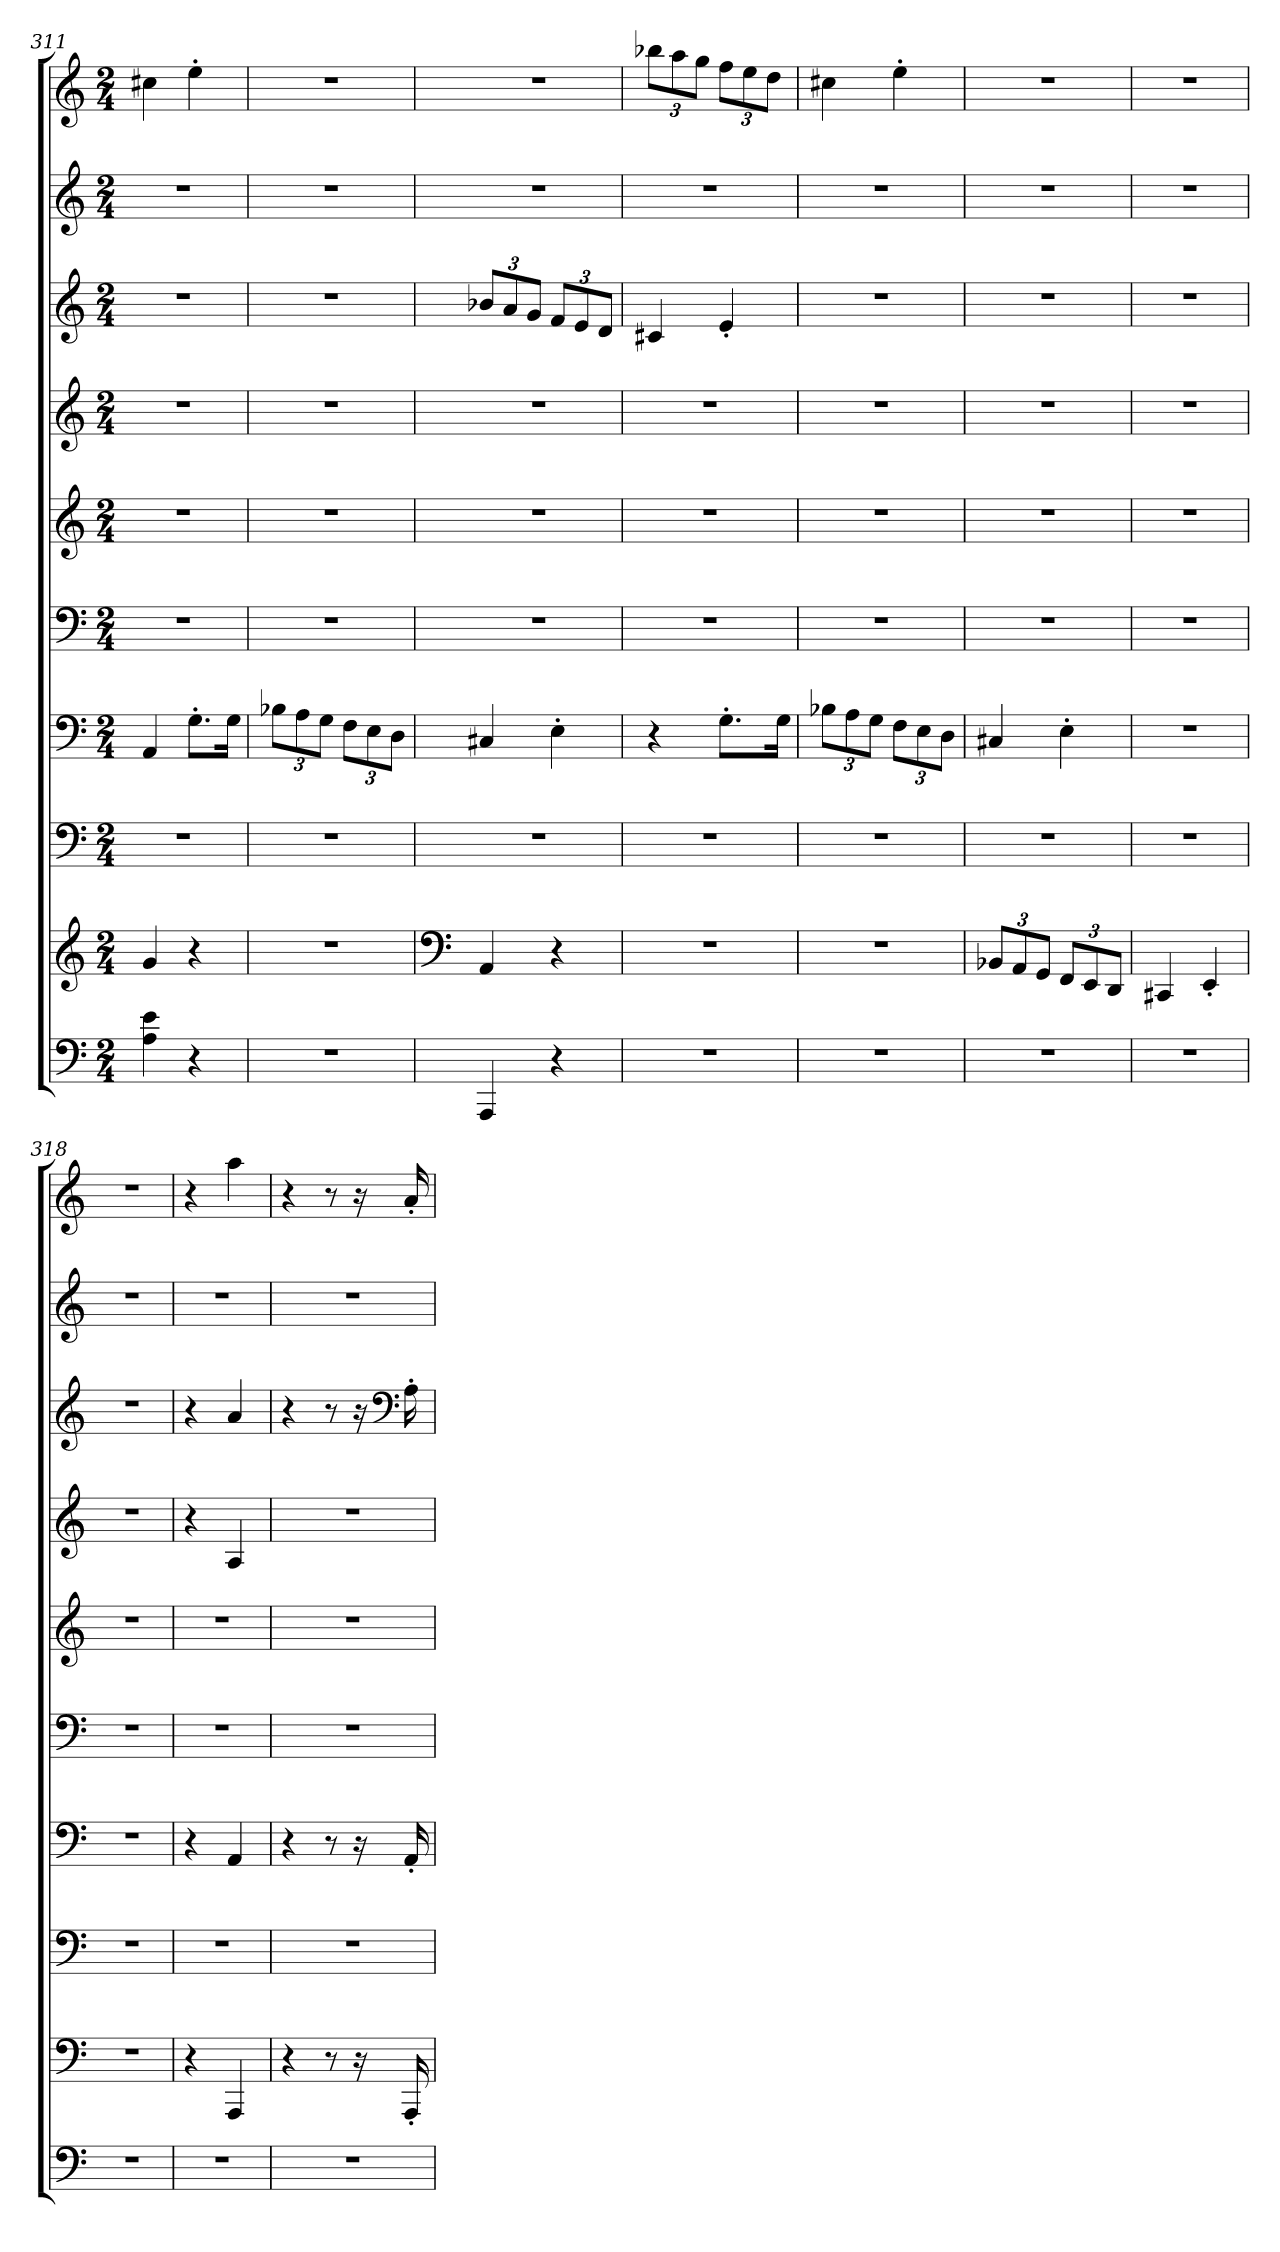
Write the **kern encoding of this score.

**kern	**kern	**kern	**kern	**kern	**kern	**kern	**kern	**kern	**kern
*part5	*part5	*part4	*part4	*part3	*part3	*part2	*part2	*part1	*part1
*staff10	*staff9	*staff8	*staff7	*staff6	*staff5	*staff4	*staff3	*staff2	*staff1
*clefF4	*clefG2	*clefF4	*clefF4	*clefF4	*clefG2	*clefG2	*clefG2	*clefG2	*clefG2
*k[]	*k[]	*k[]	*k[]	*k[]	*k[]	*k[]	*k[]	*k[]	*k[]
*M2/4	*M2/4	*M2/4	*M2/4	*M2/4	*M2/4	*M2/4	*M2/4	*M2/4	*M2/4
*MM136	*MM136	*MM136	*MM136	*MM136	*MM136	*MM136	*MM136	*MM136	*MM136
=311	=311	=311	=311	=311	=311	=311	=311	=311	=311
4A\ 4e\	4g/	2r	4AA/	2r	2r	2r	2r	2r	4cc#X\
4r	4r	.	8.G'\L	.	.	.	.	.	4ee'\
.	.	.	16G\Jk	.	.	.	.	.	.
!!LO:PB:g=z
=312	=312	=312	=312	=312	=312	=312	=312	=312	=312
*	*	*	*Xbrackettup	*	*	*	*	*	*
*	*	*	*	*	*	*	*	*	*MM136
2r	2r	2r	12B-X\L	2r	2r	2r	2r	2r	2r
.	.	.	12A\	.	.	.	.	.	.
.	.	.	12G\J	.	.	.	.	.	.
.	.	.	12F\L	.	.	.	.	.	.
.	.	.	12E\	.	.	.	.	.	.
.	.	.	12D\J	.	.	.	.	.	.
=313	=313	=313	=313	=313	=313	=313	=313	=313	=313
*	*clefF4	*	*	*	*	*	*	*	*
*	*	*	*	*	*	*	*Xbrackettup	*	*
*	*	*	*	*	*	*	*	*	*MM136
4AAA/	4AA/	2r	4C#X/	2r	2r	2r	12b-X/L	2r	2r
.	.	.	.	.	.	.	12a/	.	.
.	.	.	.	.	.	.	12g/J	.	.
4r	4r	.	4E'\	.	.	.	12f/L	.	.
.	.	.	.	.	.	.	12e/	.	.
.	.	.	.	.	.	.	12d/J	.	.
=314	=314	=314	=314	=314	=314	=314	=314	=314	=314
*	*	*	*	*	*	*	*	*	*Xbrackettup
*	*	*	*	*	*	*	*	*	*MM136
2r	2r	2r	4r	2r	2r	2r	4c#X/	2r	12bb-X\L
.	.	.	.	.	.	.	.	.	12aa\
.	.	.	.	.	.	.	.	.	12gg\J
.	.	.	8.G'\L	.	.	.	4e'/	.	12ff\L
.	.	.	.	.	.	.	.	.	12ee\
.	.	.	.	.	.	.	.	.	12dd\J
.	.	.	16G\Jk	.	.	.	.	.	.
=315	=315	=315	=315	=315	=315	=315	=315	=315	=315
*	*	*	*	*	*	*	*	*	*MM136
2r	2r	2r	12B-X\L	2r	2r	2r	2r	2r	4cc#X\
.	.	.	12A\	.	.	.	.	.	.
.	.	.	12G\J	.	.	.	.	.	.
.	.	.	12F\L	.	.	.	.	.	4ee'\
.	.	.	12E\	.	.	.	.	.	.
.	.	.	12D\J	.	.	.	.	.	.
=316	=316	=316	=316	=316	=316	=316	=316	=316	=316
*	*Xbrackettup	*	*	*	*	*	*	*	*
*	*	*	*	*	*	*	*	*	*MM136
2r	12BB-X/L	2r	4C#X/	2r	2r	2r	2r	2r	2r
.	12AA/	.	.	.	.	.	.	.	.
.	12GG/J	.	.	.	.	.	.	.	.
.	12FF/L	.	4E'\	.	.	.	.	.	.
.	12EE/	.	.	.	.	.	.	.	.
.	12DD/J	.	.	.	.	.	.	.	.
=317	=317	=317	=317	=317	=317	=317	=317	=317	=317
2r	4CC#X/	2r	2r	2r	2r	2r	2r	2r	2r
.	4EE'/	.	.	.	.	.	.	.	.
=318	=318	=318	=318	=318	=318	=318	=318	=318	=318
2r	2r	2r	2r	2r	2r	2r	2r	2r	2r
!!LO:PB:g=z
=319	=319	=319	=319	=319	=319	=319	=319	=319	=319
2r	4r	2r	4r	2r	2r	4r	4r	2r	4r
.	4AAA/	.	4AA/	.	.	4A/	4a/	.	4aa\
=320	=320	=320	=320	=320	=320	=320	=320	=320	=320
*	*	*	*	*	*	*	*	*	*MM47
2r	4r	2r	4r	2r	2r	2r	4r	2r	4r
.	8r	.	8r	.	.	.	8r	.	8r
*	*	*	*	*	*	*	*	*	*MM138
.	16r	.	16r	.	.	.	16r	.	16r
*	*	*	*	*	*	*	*clefF4	*	*
.	16AAA'/	.	16AA'/	.	.	.	16A'\	.	16a'/
=	=	=	=	=	=	=	=	=	=
*-	*-	*-	*-	*-	*-	*-	*-	*-	*-
